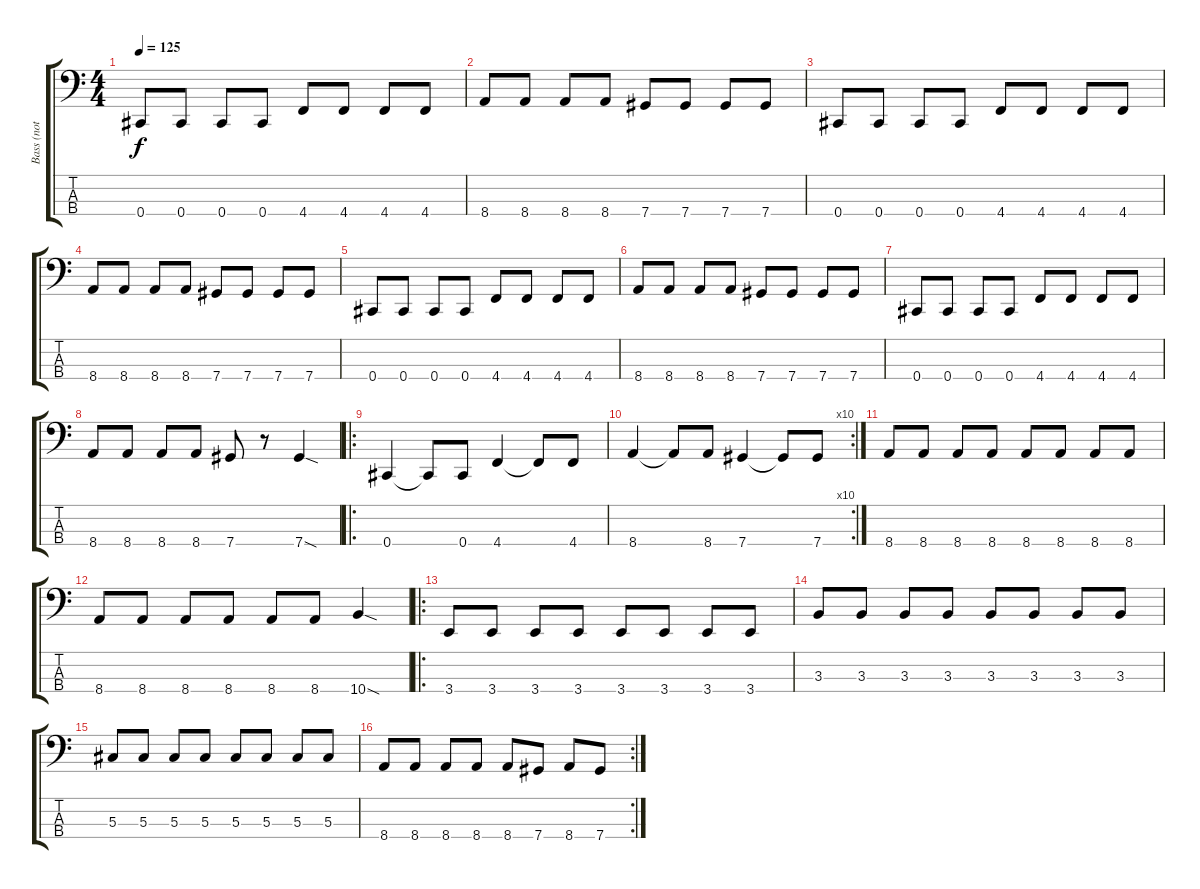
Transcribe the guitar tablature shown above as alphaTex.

\track ("Bass (not exact on chorus)" "Bass (not ") {instrument electricbasspick}
\staff {score tabs}
\tuning (Gb2 Db2 Ab1 Db1) {hide}
\ts (4 4)
\tempo 125
\clef f4
\ks c
0.4.8{dy f instrument electricbasspick} 0.4.8 0.4.8 0.4.8 4.4.8 4.4.8 4.4.8 4.4.8 |
8.4.8 8.4.8 8.4.8 8.4.8 7.4.8 7.4.8 7.4.8 7.4.8 |
0.4.8 0.4.8 0.4.8 0.4.8 4.4.8 4.4.8 4.4.8 4.4.8 |
8.4.8 8.4.8 8.4.8 8.4.8 7.4.8 7.4.8 7.4.8 7.4.8 |
0.4.8 0.4.8 0.4.8 0.4.8 4.4.8 4.4.8 4.4.8 4.4.8 |
8.4.8 8.4.8 8.4.8 8.4.8 7.4.8 7.4.8 7.4.8 7.4.8 |
0.4.8 0.4.8 0.4.8 0.4.8 4.4.8 4.4.8 4.4.8 4.4.8 |
8.4.8 8.4.8 8.4.8 8.4.8 7.4.8 r.8 7.4{sod}.4 |
\ro
0.4.4 0.4{t}.8 0.4.8 4.4.4 4.4{t}.8 4.4.8 |
\rc 10
8.4.4 8.4{t}.8 8.4.8 7.4.4 7.4{t}.8 7.4.8 |
8.4.8 8.4.8 8.4.8 8.4.8 8.4.8 8.4.8 8.4.8 8.4.8 |
8.4.8 8.4.8 8.4.8 8.4.8 8.4.8 8.4.8 10.4{sod}.4 |
\ro
3.4.8 3.4.8 3.4.8 3.4.8 3.4.8 3.4.8 3.4.8 3.4.8 |
3.3.8 3.3.8 3.3.8 3.3.8 3.3.8 3.3.8 3.3.8 3.3.8 |
5.3.8 5.3.8 5.3.8 5.3.8 5.3.8 5.3.8 5.3.8 5.3.8 |
\rc 2
8.4.8 8.4.8 8.4.8 8.4.8 8.4.8 7.4.8 8.4.8 7.4.8
